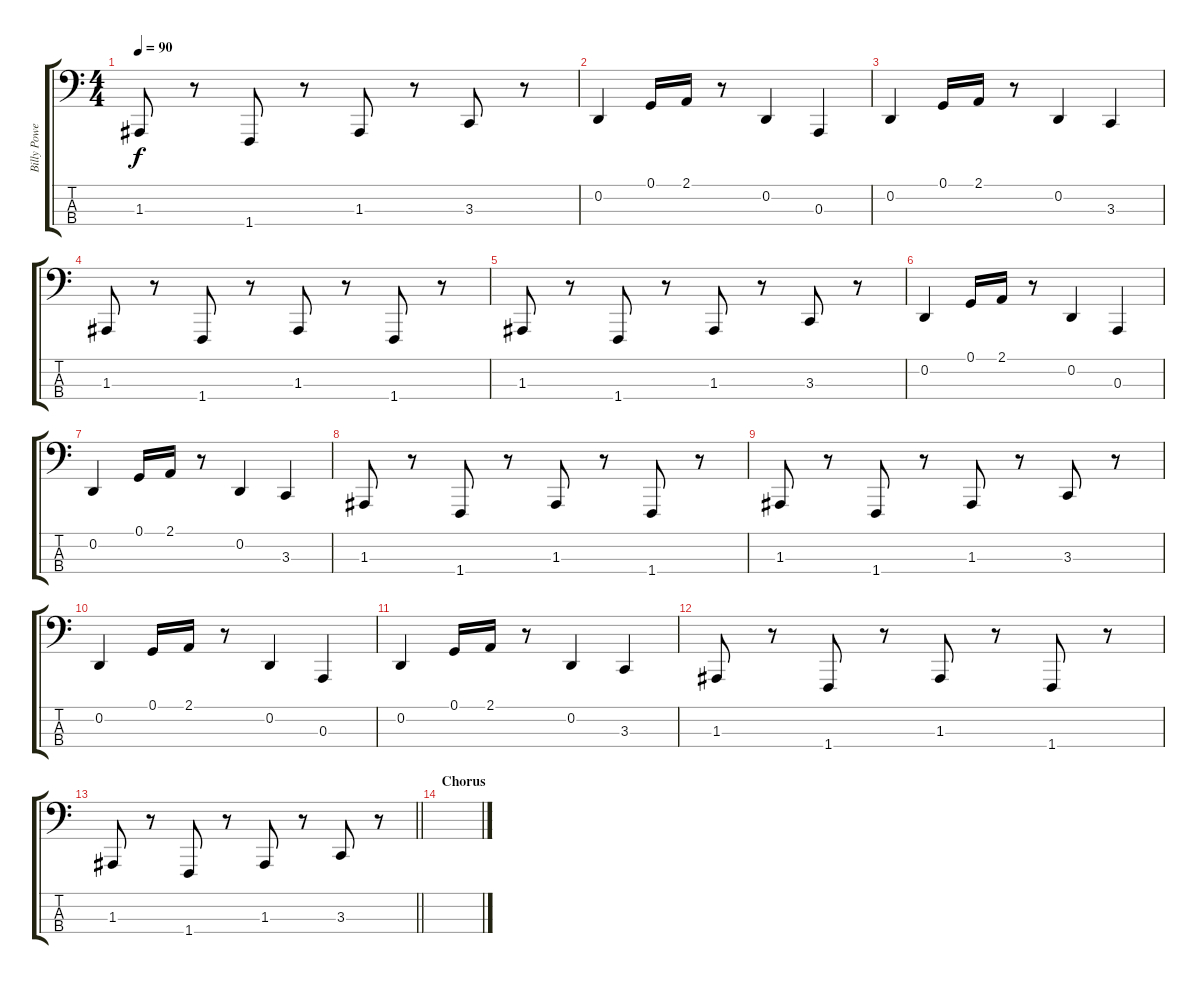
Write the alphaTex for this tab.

\track ("Billy Powell (Piano - Left Hand)" "Billy Powe") {instrument acousticgrandpiano}
\staff {score tabs}
\tuning (G2 D2 A1 E1) {hide}
\ts (4 4)
\tempo 90
\clef f4
\ks c
1.3.8{dy f} r.8 1.4.8 r.8 1.3.8 r.8 3.3.8 r.8 |
0.2.4 0.1.16 2.1.16 r.8 0.2.4 0.3.4 |
0.2.4 0.1.16 2.1.16 r.8 0.2.4 3.3.4 |
1.3.8 r.8 1.4.8 r.8 1.3.8 r.8 1.4.8 r.8 |
1.3.8 r.8 1.4.8 r.8 1.3.8 r.8 3.3.8 r.8 |
0.2.4 0.1.16 2.1.16 r.8 0.2.4 0.3.4 |
0.2.4 0.1.16 2.1.16 r.8 0.2.4 3.3.4 |
1.3.8 r.8 1.4.8 r.8 1.3.8 r.8 1.4.8 r.8 |
1.3.8 r.8 1.4.8 r.8 1.3.8 r.8 3.3.8 r.8 |
0.2.4 0.1.16 2.1.16 r.8 0.2.4 0.3.4 |
0.2.4 0.1.16 2.1.16 r.8 0.2.4 3.3.4 |
1.3.8 r.8 1.4.8 r.8 1.3.8 r.8 1.4.8 r.8 |
\barLineRight lightlight
1.3.8 r.8 1.4.8 r.8 1.3.8 r.8 3.3.8 r.8 |
\section ("" "Chorus")
